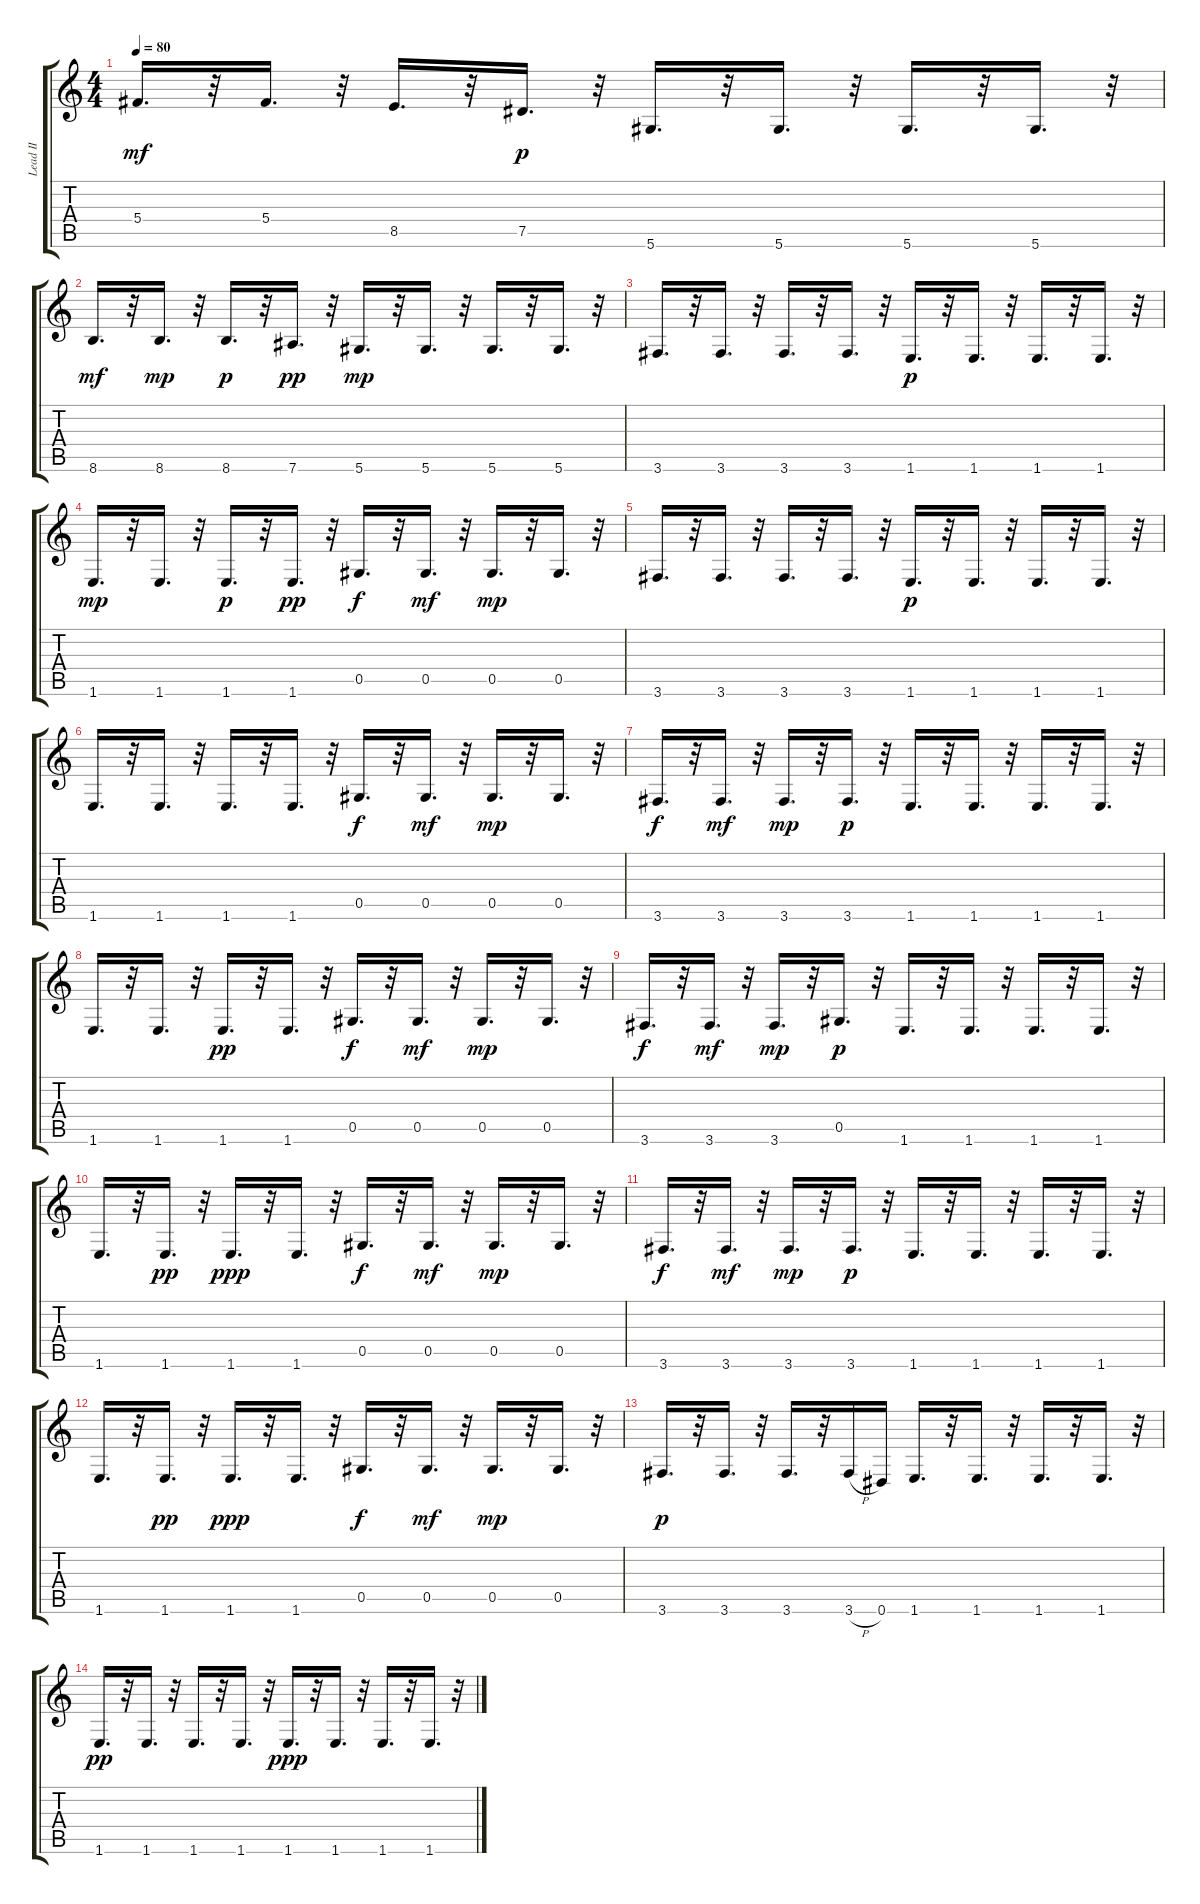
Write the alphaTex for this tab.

\track ("Lead II" "Lead II") {instrument electricguitarjazz}
\staff {score tabs}
\tuning (Eb4 Bb3 Gb3 Db3 Ab2 Eb2) {hide}
\ts (4 4)
\tempo 80
\clef g2
\ks c
5.4.16{d dy mf} r.32 5.4.16{d} r.32 8.5.16{d} r.32 7.5.16{d dy p} r.32 5.6.16{d} r.32 5.6.16{d} r.32 5.6.16{d} r.32 5.6.16{d} r.32 |
8.6.16{d dy mf} r.32 8.6.16{d dy mp} r.32 8.6.16{d dy p} r.32 7.6.16{d dy pp} r.32 5.6.16{d dy mp} r.32 5.6.16{d} r.32 5.6.16{d} r.32 5.6.16{d} r.32 |
3.6.16{d} r.32 3.6.16{d} r.32 3.6.16{d} r.32 3.6.16{d} r.32 1.6.16{d dy p} r.32 1.6.16{d} r.32 1.6.16{d} r.32 1.6.16{d} r.32 |
1.6.16{d dy mp} r.32 1.6.16{d} r.32 1.6.16{d dy p} r.32 1.6.16{d dy pp} r.32 0.5.16{d dy f} r.32 0.5.16{d dy mf} r.32 0.5.16{d dy mp} r.32 0.5.16{d} r.32 |
3.6.16{d} r.32 3.6.16{d} r.32 3.6.16{d} r.32 3.6.16{d} r.32 1.6.16{d dy p} r.32 1.6.16{d} r.32 1.6.16{d} r.32 1.6.16{d} r.32 |
1.6.16{d} r.32 1.6.16{d} r.32 1.6.16{d} r.32 1.6.16{d} r.32 0.5.16{d dy f} r.32 0.5.16{d dy mf} r.32 0.5.16{d dy mp} r.32 0.5.16{d} r.32 |
3.6.16{d dy f} r.32 3.6.16{d dy mf} r.32 3.6.16{d dy mp} r.32 3.6.16{d dy p} r.32 1.6.16{d} r.32 1.6.16{d} r.32 1.6.16{d} r.32 1.6.16{d} r.32 |
1.6.16{d} r.32 1.6.16{d} r.32 1.6.16{d dy pp} r.32 1.6.16{d} r.32 0.5.16{d dy f} r.32 0.5.16{d dy mf} r.32 0.5.16{d dy mp} r.32 0.5.16{d} r.32 |
3.6.16{d dy f} r.32 3.6.16{d dy mf} r.32 3.6.16{d dy mp} r.32 0.5.16{d dy p} r.32 1.6.16{d} r.32 1.6.16{d} r.32 1.6.16{d} r.32 1.6.16{d} r.32 |
1.6.16{d} r.32 1.6.16{d dy pp} r.32 1.6.16{d dy ppp} r.32 1.6.16{d} r.32 0.5.16{d dy f} r.32 0.5.16{d dy mf} r.32 0.5.16{d dy mp} r.32 0.5.16{d} r.32 |
3.6.16{d dy f} r.32 3.6.16{d dy mf} r.32 3.6.16{d dy mp} r.32 3.6.16{d dy p} r.32 1.6.16{d} r.32 1.6.16{d} r.32 1.6.16{d} r.32 1.6.16{d} r.32 |
1.6.16{d} r.32 1.6.16{d dy pp} r.32 1.6.16{d dy ppp} r.32 1.6.16{d} r.32 0.5.16{d dy f} r.32 0.5.16{d dy mf} r.32 0.5.16{d dy mp} r.32 0.5.16{d} r.32 |
3.6.16{d dy p} r.32 3.6.16{d} r.32 3.6.16{d} r.32 3.6{h}.16 0.6.16 1.6.16{d} r.32 1.6.16{d} r.32 1.6.16{d} r.32 1.6.16{d} r.32 |
1.6.16{d dy pp} r.32 1.6.16{d} r.32 1.6.16{d} r.32 1.6.16{d} r.32 1.6.16{d dy ppp} r.32 1.6.16{d} r.32 1.6.16{d} r.32 1.6.16{d} r.32
